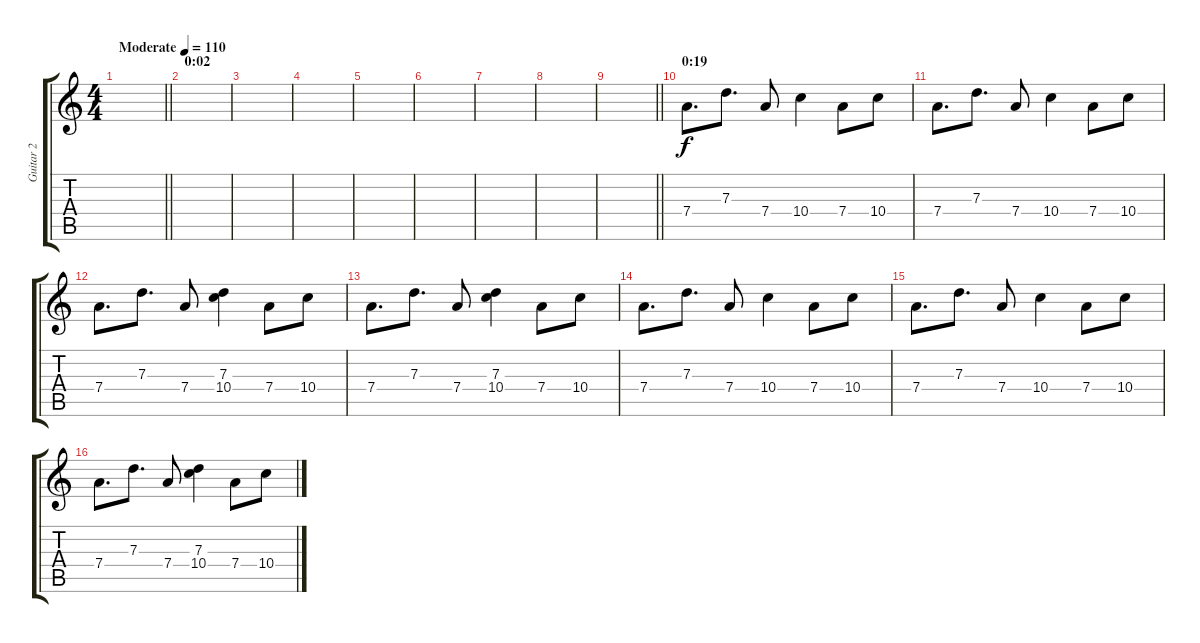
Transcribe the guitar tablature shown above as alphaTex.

\track ("Guitar 2" "Guitar 2") {instrument electricguitarjazz}
\staff {score tabs}
\tuning (E4 B3 G3 D3 A2 E2) {hide}
\ts (4 4)
\tempo (110 "Moderate")
\clef g2
\barLineRight lightlight
\ks c
|
\section ("" "0:02")
|
|
|
|
|
|
|
\barLineRight lightlight
|
\section ("" "0:19")
7.4.8{d} 7.3.8{d} 7.4.8 10.4.4 7.4.8 10.4.8 |
7.4.8{d} 7.3.8{d} 7.4.8 10.4.4 7.4.8 10.4.8 |
7.4.8{d} 7.3.8{d} 7.4.8 (7.3 10.4).4 7.4.8 10.4.8 |
7.4.8{d} 7.3.8{d} 7.4.8 (7.3 10.4).4 7.4.8 10.4.8 |
7.4.8{d} 7.3.8{d} 7.4.8 10.4.4 7.4.8 10.4.8 |
7.4.8{d} 7.3.8{d} 7.4.8 10.4.4 7.4.8 10.4.8 |
7.4.8{d} 7.3.8{d} 7.4.8 (7.3 10.4).4 7.4.8 10.4.8
